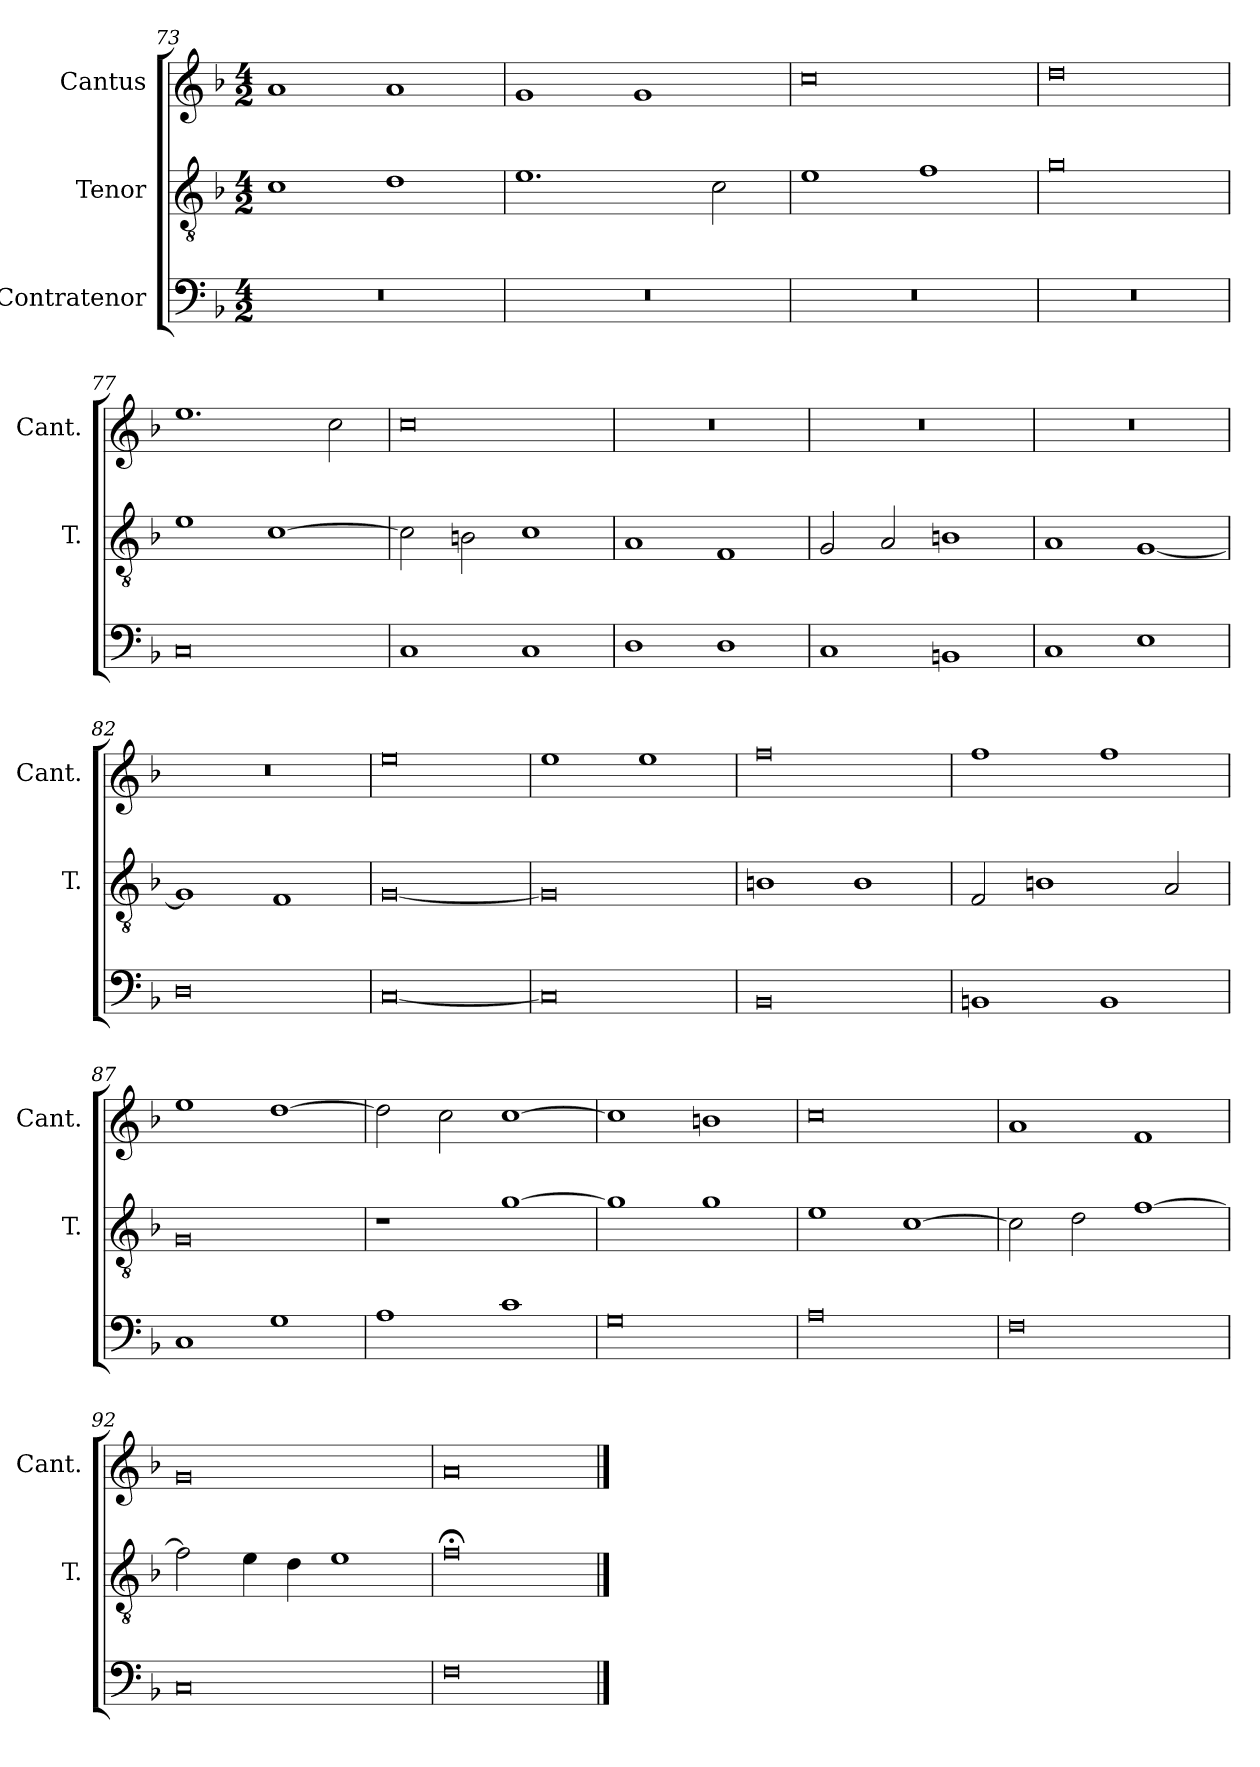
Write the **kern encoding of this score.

**kern	**kern	**kern
*part3	*part2	*part1
*staff3	*staff2	*staff1
*I"Contratenor	*I"Tenor	*I"Cantus
*	*I'T.	*I'Cant.
*clefF4	*clefGv2	*clefG2
*	*ITrd7c12	*
*k[b-]	*k[b-]	*k[b-]
*F:	*F:	*F:
*M4/2	*M4/2	*M4/2
=73	=73	=73
0r	1C\	1a/
.	1D\	1a/
=74	=74	=74
0r	1.E\	1g/
.	.	1g/
.	2C\	.
=75	=75	=75
0r	1E\	0cc\
.	1F\	.
=76	=76	=76
0r	0G\	0dd\
=77	=77	=77
0C/	1E\	1.ee\
.	[1C\	.
.	.	2cc\
=78	=78	=78
1C/	2C\]	0cc\
.	2BBn\	.
1C/	1C\	.
=79	=79	=79
1D\	1AA/	0r
1D\	1FF/	.
=80	=80	=80
1C/	2GG/	0r
.	2AA/	.
1BBn/	1BBn\	.
=81	=81	=81
1C/	1AA/	0r
1E\	[1GG/	.
=82	=82	=82
0D\	1GG/]	0r
.	1FF/	.
=83	=83	=83
[0C/	[0GG/	0ee\
=84	=84	=84
0C/]	0GG/]	1ee\
.	.	1ee\
=85	=85	=85
0BB-/	1BBn\	0ff\
.	1BB\	.
=86	=86	=86
1BBn/	2FF/	1ff\
.	1BBn\	.
1BB/	.	1ff\
.	2AA/	.
=87	=87	=87
1C/	0GG/	1ee\
1G\	.	[1dd\
=88	=88	=88
1A\	1r	2dd\]
.	.	2cc\
1c\	[1G\	[1cc\
=89	=89	=89
0G\	1G\]	1cc\]
.	1G\	1bn\
=90	=90	=90
0A\	1E\	0cc\
.	[1C\	.
=91	=91	=91
0F\	2C\]	1a/
.	2D\	.
.	[1F\	1f/
=92	=92	=92
0C/	2F\]	0g/
.	4E\	.
.	4D\	.
.	1E\	.
=93	=93	=93
0F\	0F;<\	0a/
==	==	==
*-	*-	*-
